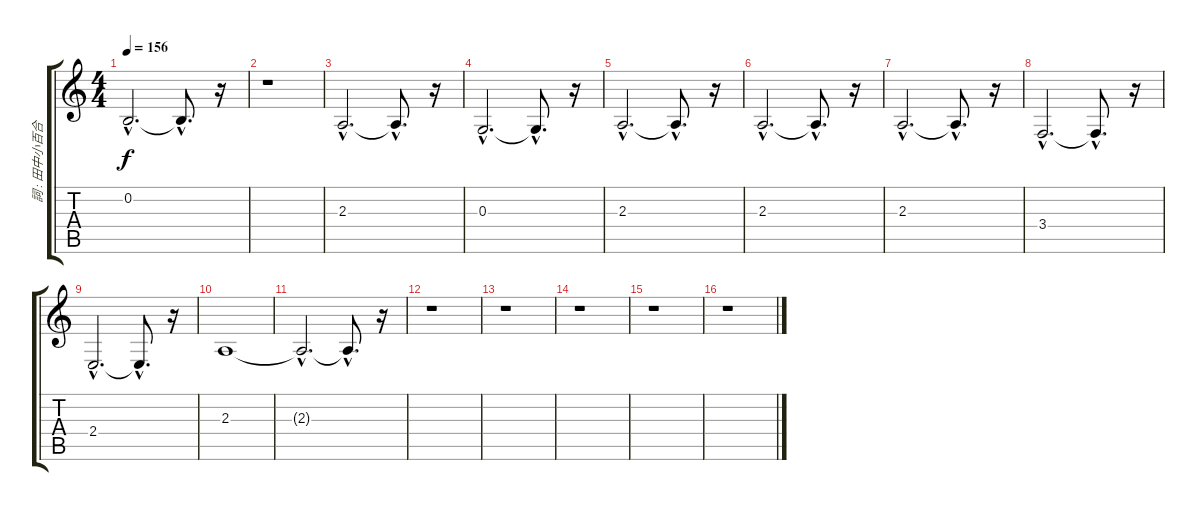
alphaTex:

\track ("詞 : 田中小百合" "詞 : 田中小百合") {instrument brasssection}
\staff {score tabs}
\tuning (E4 B3 G3 D3 A2 E2) {hide}
\ts (4 4)
\tempo 156
\clef g2
\ks c
0.2{hac}.2{d dy f} 0.2{hac t}.8{d} r.16 |
r.1 |
2.3{hac}.2{d} 2.3{hac t}.8{d} r.16 |
0.3{hac}.2{d} 0.3{hac t}.8{d} r.16 |
2.3{hac}.2{d} 2.3{hac t}.8{d} r.16 |
2.3{hac}.2{d} 2.3{hac t}.8{d} r.16 |
2.3{hac}.2{d} 2.3{hac t}.8{d} r.16 |
3.4{hac}.2{d} 3.4{hac t}.8{d} r.16 |
2.4{hac}.2{d} 2.4{hac t}.8{d} r.16 |
2.3.1 |
2.3{hac t}.2{d} 2.3{hac t}.8{d} r.16 |
r.1 |
r.1 |
r.1 |
r.1 |
r.1
